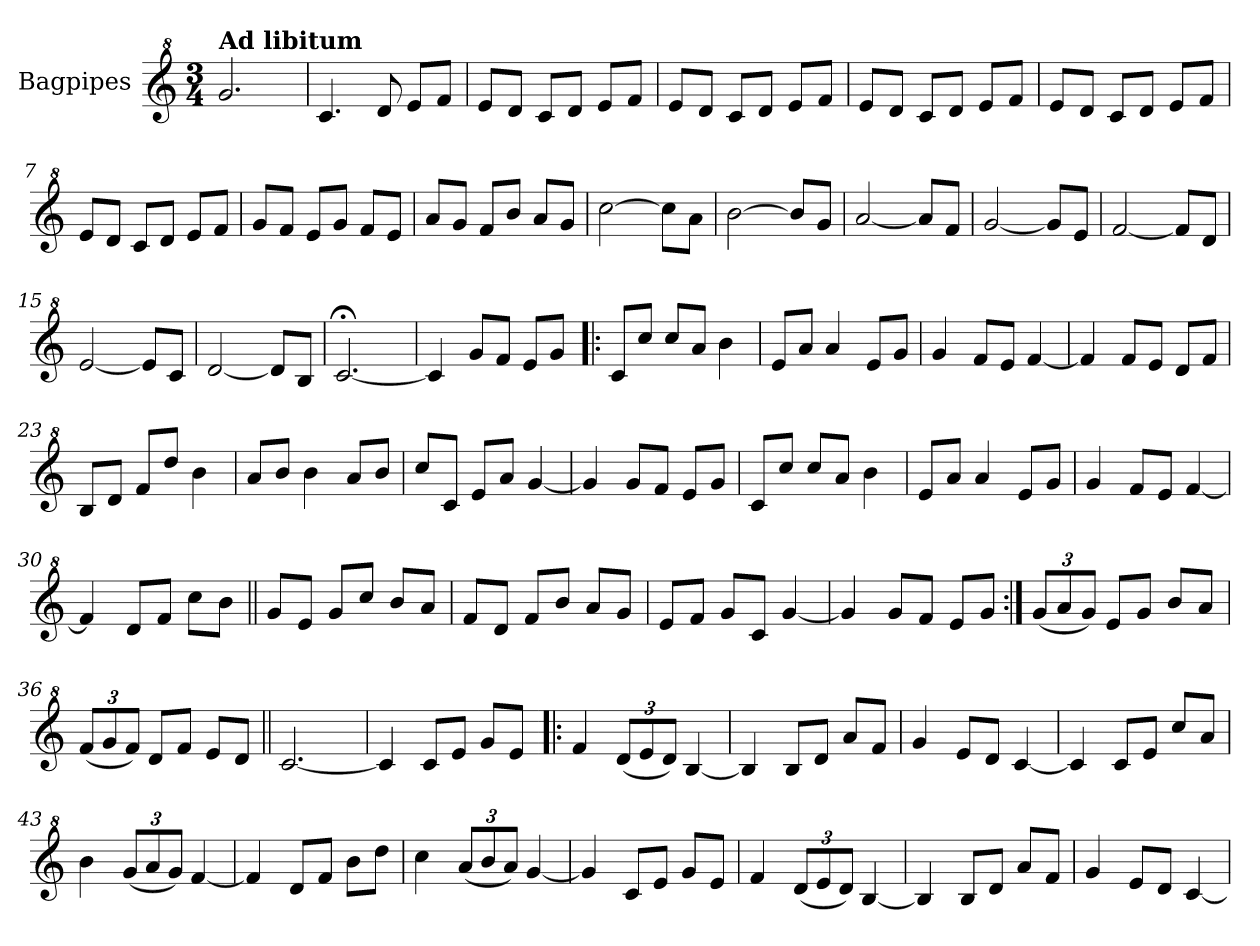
**kern
*part1
*staff1
*I"Bagpipes
*I'Bag
*clefG^2
*k[]
*M3/4
*MM220
=1
!LO:TX:a:B:t=Ad libitum
2.gg/
=2
4.cc/
8dd/
8ee/L
8ff/J
=3
8ee/L
8dd/J
8cc/L
8dd/J
8ee/L
8ff/J
=4
8ee/L
8dd/J
8cc/L
8dd/J
8ee/L
8ff/J
=5
8ee/L
8dd/J
8cc/L
8dd/J
8ee/L
8ff/J
=6
8ee/L
8dd/J
8cc/L
8dd/J
8ee/L
8ff/J
=7
8ee/L
8dd/J
8cc/L
8dd/J
8ee/L
8ff/J
=8
8gg/L
8ff/J
8ee/L
8gg/J
8ff/L
8ee/J
!!LO:LB:g=z
=9
8aa/L
8gg/J
8ff/L
8bb/J
8aa/L
8gg/J
=10
[2ccc\
8ccc\L]
8aa\J
=11
[2bb\
8bb/L]
8gg/J
=12
[2aa/
8aa/L]
8ff/J
=13
[2gg/
8gg/L]
8ee/J
=14
[2ff/
8ff/L]
8dd/J
=15
[2ee/
8ee/L]
8cc/J
=16
[2dd/
8dd/L]
8b/J
=17
[2.cc;</
=18
*MM240
4cc/]
8gg/L
8ff/J
8ee/L
8gg/J
=19!|:
8cc/L
8ccc/J
8ccc/L
8aa/J
4bb\
!!LO:LB:g=z
=20
8ee/L
8aa/J
4aa/
8ee/L
8gg/J
=21
4gg/
8ff/L
8ee/J
[4ff/
=22
4ff/]
8ff/L
8ee/J
8dd/L
8ff/J
=23
8b/L
8dd/J
8ff/L
8ddd/J
4bb\
=24
8aa/L
8bb/J
4bb\
8aa/L
8bb/J
=25
8ccc/L
8cc/J
8ee/L
8aa/J
[4gg/
=26
4gg/]
8gg/L
8ff/J
8ee/L
8gg/J
=27
8cc/L
8ccc/J
8ccc/L
8aa/J
4bb\
=28
8ee/L
8aa/J
4aa/
8ee/L
8gg/J
!!LO:LB:g=z
=29
4gg/
8ff/L
8ee/J
[4ff/
=30
4ff/]
8dd/L
8ff/J
8ccc\L
8bb\J
=31||
8gg/L
8ee/J
8gg/L
8ccc/J
8bb/L
8aa/J
=32
8ff/L
8dd/J
8ff/L
8bb/J
8aa/L
8gg/J
=33
8ee/L
8ff/J
8gg/L
8cc/J
[4gg/
=34
4gg/]
8gg/L
8ff/J
8ee/L
8gg/J
=35:|!
*Xbrackettup
(12gg/L
12aa/
12gg/J)
8ee/L
8gg/J
8bb/L
8aa/J
=36
(12ff/L
12gg/
12ff/J)
8dd/L
8ff/J
8ee/L
8dd/J
!!LO:LB:g=z
=37||
[2.cc/
=38
4cc/]
8cc/L
8ee/J
8gg/L
8ee/J
=39!|:
4ff/
(12dd/L
12ee/
12dd/J)
[4b/
=40
4b/]
8b/L
8dd/J
8aa/L
8ff/J
=41
4gg/
8ee/L
8dd/J
[4cc/
=42
4cc/]
8cc/L
8ee/J
8ccc/L
8aa/J
=43
4bb\
(12gg/L
12aa/
12gg/J)
[4ff/
=44
4ff/]
8dd/L
8ff/J
8bb\L
8ddd\J
=45
4ccc\
(12aa/L
12bb/
12aa/J)
[4gg/
!!LO:LB:g=z
=46
4gg/]
8cc/L
8ee/J
8gg/L
8ee/J
=47
4ff/
(12dd/L
12ee/
12dd/J)
[4b/
=48
4b/]
8b/L
8dd/J
8aa/L
8ff/J
=49
4gg/
8ee/L
8dd/J
[4cc/
=
*-
